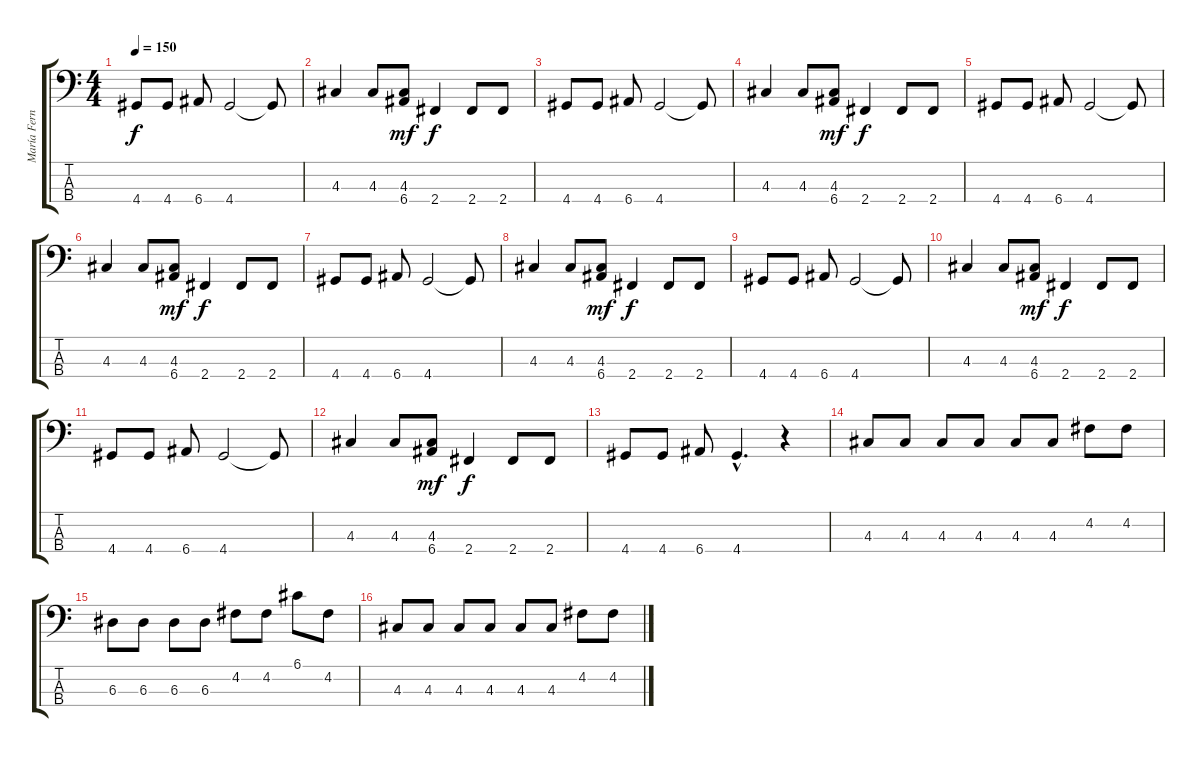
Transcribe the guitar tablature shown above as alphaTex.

\track ("María Fernanda Aldana (Bajo)" "María Fern") {instrument electricbasspick}
\staff {score tabs}
\tuning (G2 D2 A1 E1) {hide}
\ts (4 4)
\tempo 150
\clef f4
\ks c
4.4.8{dy f} 4.4.8 6.4.8 4.4.2 4.4{t}.8 |
4.3.4 4.3.8 (4.3 6.4).8{dy mf} 2.4.4{dy f} 2.4.8 2.4.8 |
4.4.8 4.4.8 6.4.8 4.4.2 4.4{t}.8 |
4.3.4 4.3.8 (4.3 6.4).8{dy mf} 2.4.4{dy f} 2.4.8 2.4.8 |
4.4.8 4.4.8 6.4.8 4.4.2 4.4{t}.8 |
4.3.4 4.3.8 (4.3 6.4).8{dy mf} 2.4.4{dy f} 2.4.8 2.4.8 |
4.4.8 4.4.8 6.4.8 4.4.2 4.4{t}.8 |
4.3.4 4.3.8 (4.3 6.4).8{dy mf} 2.4.4{dy f} 2.4.8 2.4.8 |
4.4.8 4.4.8 6.4.8 4.4.2 4.4{t}.8 |
4.3.4 4.3.8 (4.3 6.4).8{dy mf} 2.4.4{dy f} 2.4.8 2.4.8 |
4.4.8 4.4.8 6.4.8 4.4.2 4.4{t}.8 |
4.3.4 4.3.8 (4.3 6.4).8{dy mf} 2.4.4{dy f} 2.4.8 2.4.8 |
4.4.8 4.4.8 6.4.8 4.4{hac}.4{d} r.4 |
4.3.8 4.3.8 4.3.8 4.3.8 4.3.8 4.3.8 4.2.8 4.2.8 |
6.3.8 6.3.8 6.3.8 6.3.8 4.2.8 4.2.8 6.1.8 4.2.8 |
4.3.8 4.3.8 4.3.8 4.3.8 4.3.8 4.3.8 4.2.8 4.2.8
